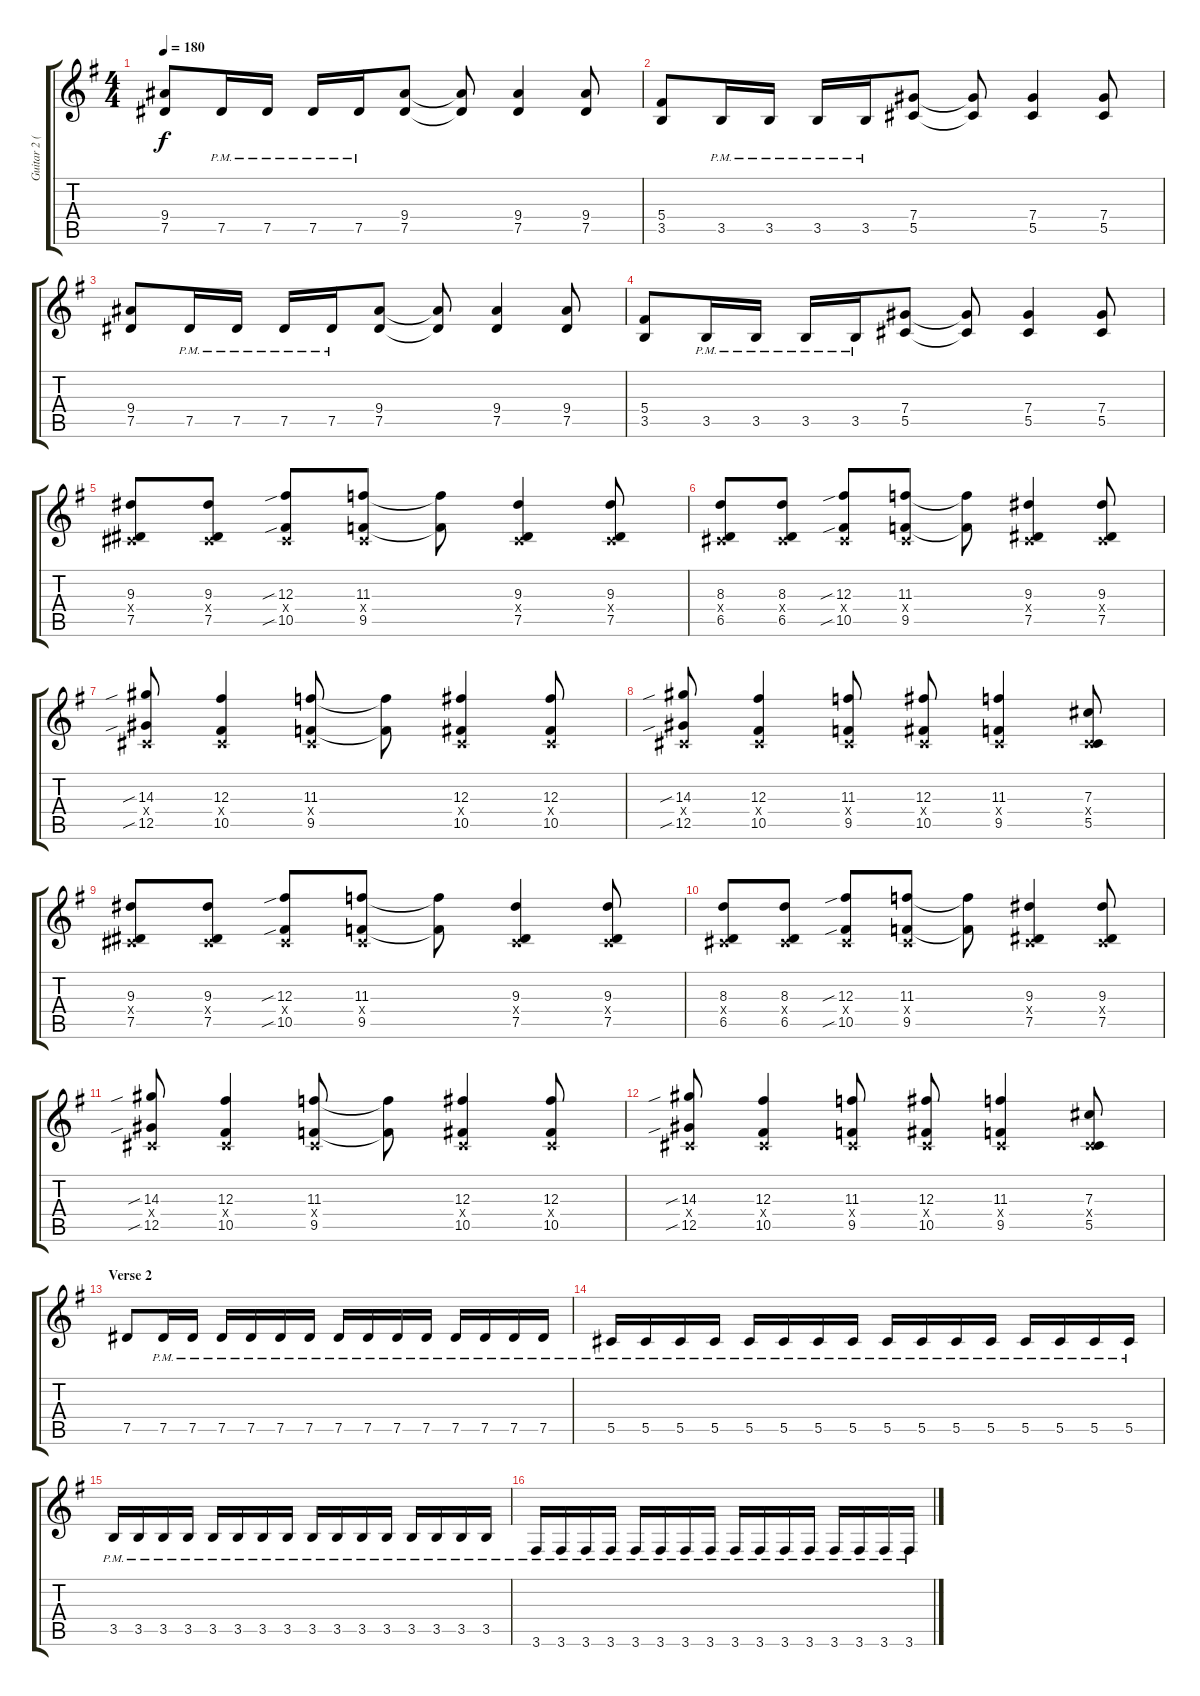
\track ("Guitar 2 (Dave)" "Guitar 2 (") {instrument distortionguitar}
\staff {score tabs}
\tuning (Eb4 Bb3 Gb3 Db3 Ab2 Eb2) {hide}
\ts (4 4)
\tempo 180
\clef g2
\ks g
(9.4 7.5).8{dy f} 7.5{pm}.16 7.5{pm}.16 7.5{pm}.16 7.5{pm}.16 (9.4 7.5).8 (9.4{t} 7.5{t}).8 (9.4 7.5).4 (9.4 7.5).8 |
(5.4 3.5).8 3.5{pm}.16 3.5{pm}.16 3.5{pm}.16 3.5{pm}.16 (7.4 5.5).8 (7.4{t} 5.5{t}).8 (7.4 5.5).4 (7.4 5.5).8 |
(9.4 7.5).8 7.5{pm}.16 7.5{pm}.16 7.5{pm}.16 7.5{pm}.16 (9.4 7.5).8 (9.4{t} 7.5{t}).8 (9.4 7.5).4 (9.4 7.5).8 |
(5.4 3.5).8 3.5{pm}.16 3.5{pm}.16 3.5{pm}.16 3.5{pm}.16 (7.4 5.5).8 (7.4{t} 5.5{t}).8 (7.4 5.5).4 (7.4 5.5).8 |
(9.3 0.4{x} 7.5).8 (9.3 0.4{x} 7.5).8 (12.3{sib} 0.4{x} 10.5{sib}).8 (11.3 0.4{x} 9.5).8 (11.3{t} 9.5{t}).8 (9.3 0.4{x} 7.5).4 (9.3 0.4{x} 7.5).8 |
(8.3 0.4{x} 6.5).8 (8.3 0.4{x} 6.5).8 (12.3{sib} 0.4{x} 10.5{sib}).8 (11.3 0.4{x} 9.5).8 (11.3{t} 9.5{t}).8 (9.3 0.4{x} 7.5).4 (9.3 0.4{x} 7.5).8 |
(14.3{sib} 0.4{x} 12.5{sib}).8 (12.3 0.4{x} 10.5).4 (11.3 0.4{x} 9.5).8 (11.3{t} 9.5{t}).8 (12.3 0.4{x} 10.5).4 (12.3 0.4{x} 10.5).8 |
(14.3{sib} 0.4{x} 12.5{sib}).8 (12.3 0.4{x} 10.5).4 (11.3 0.4{x} 9.5).8 (12.3 0.4{x} 10.5).8 (11.3 0.4{x} 9.5).4 (7.3 0.4{x} 5.5).8 |
(9.3 0.4{x} 7.5).8 (9.3 0.4{x} 7.5).8 (12.3{sib} 0.4{x} 10.5{sib}).8 (11.3 0.4{x} 9.5).8 (11.3{t} 9.5{t}).8 (9.3 0.4{x} 7.5).4 (9.3 0.4{x} 7.5).8 |
(8.3 0.4{x} 6.5).8 (8.3 0.4{x} 6.5).8 (12.3{sib} 0.4{x} 10.5{sib}).8 (11.3 0.4{x} 9.5).8 (11.3{t} 9.5{t}).8 (9.3 0.4{x} 7.5).4 (9.3 0.4{x} 7.5).8 |
(14.3{sib} 0.4{x} 12.5{sib}).8 (12.3 0.4{x} 10.5).4 (11.3 0.4{x} 9.5).8 (11.3{t} 9.5{t}).8 (12.3 0.4{x} 10.5).4 (12.3 0.4{x} 10.5).8 |
(14.3{sib} 0.4{x} 12.5{sib}).8 (12.3 0.4{x} 10.5).4 (11.3 0.4{x} 9.5).8 (12.3 0.4{x} 10.5).8 (11.3 0.4{x} 9.5).4 (7.3 0.4{x} 5.5).8 |
\section ("" "Verse 2")
7.5.8 7.5{pm}.16 7.5{pm}.16 7.5{pm}.16 7.5{pm}.16 7.5{pm}.16 7.5{pm}.16 7.5{pm}.16 7.5{pm}.16 7.5{pm}.16 7.5{pm}.16 7.5{pm}.16 7.5{pm}.16 7.5{pm}.16 7.5{pm}.16 |
5.5{pm}.16 5.5{pm}.16 5.5{pm}.16 5.5{pm}.16 5.5{pm}.16 5.5{pm}.16 5.5{pm}.16 5.5{pm}.16 5.5{pm}.16 5.5{pm}.16 5.5{pm}.16 5.5{pm}.16 5.5{pm}.16 5.5{pm}.16 5.5{pm}.16 5.5{pm}.16 |
3.5{pm}.16 3.5{pm}.16 3.5{pm}.16 3.5{pm}.16 3.5{pm}.16 3.5{pm}.16 3.5{pm}.16 3.5{pm}.16 3.5{pm}.16 3.5{pm}.16 3.5{pm}.16 3.5{pm}.16 3.5{pm}.16 3.5{pm}.16 3.5{pm}.16 3.5{pm}.16 |
3.6{pm}.16 3.6{pm}.16 3.6{pm}.16 3.6{pm}.16 3.6{pm}.16 3.6{pm}.16 3.6{pm}.16 3.6{pm}.16 3.6{pm}.16 3.6{pm}.16 3.6{pm}.16 3.6{pm}.16 3.6{pm}.16 3.6{pm}.16 3.6{pm}.16 3.6{pm}.16
